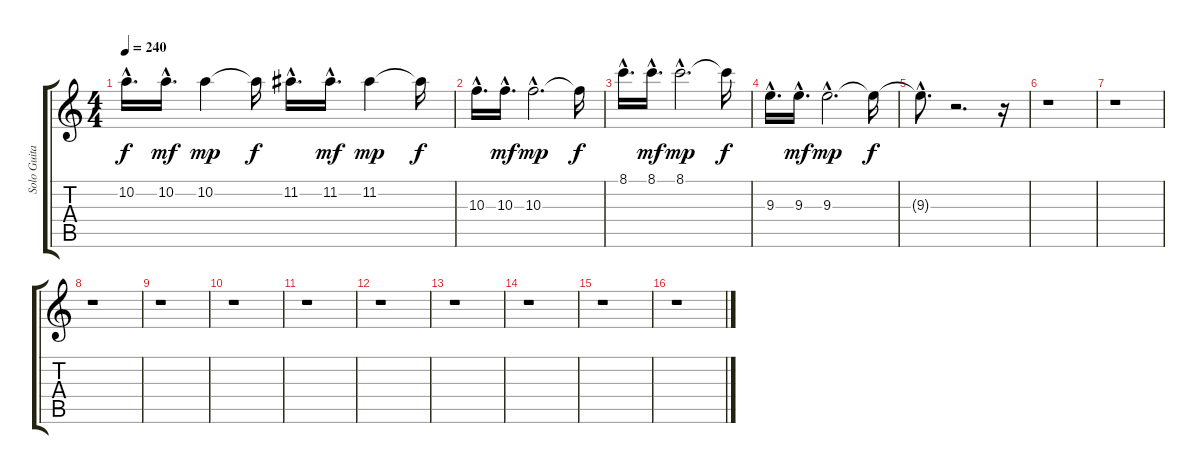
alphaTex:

\track ("Solo Guitar" "Solo Guita") {instrument distortionguitar}
\staff {score tabs}
\tuning (E4 B3 G3 D3 A2 E2) {hide}
\ts (4 4)
\tempo 240
\clef g2
\ks c
10.2{hac}.16{d dy f} 10.2{hac}.16{d dy mf} 10.2.4{dy mp} 10.2{t}.16{dy f} 11.2{hac}.16{d} 11.2{hac}.16{d dy mf} 11.2.4{dy mp} 11.2{t}.16{dy f} |
10.3{hac}.16{d} 10.3{hac}.16{d dy mf} 10.3{hac}.2{d dy mp} 10.3{t}.16{dy f} |
8.1{hac}.16{d} 8.1{hac}.16{d dy mf} 8.1{hac}.2{d dy mp} 8.1{t}.16{dy f} |
9.3{hac}.16{d} 9.3{hac}.16{d dy mf} 9.3{hac}.2{d dy mp} 9.3{t}.16{dy f} |
9.3{hac t}.8{d} r.2{d} r.16 |
r.1 |
r.1 |
r.1 |
r.1 |
r.1 |
r.1 |
r.1 |
r.1 |
r.1 |
r.1 |
r.1
